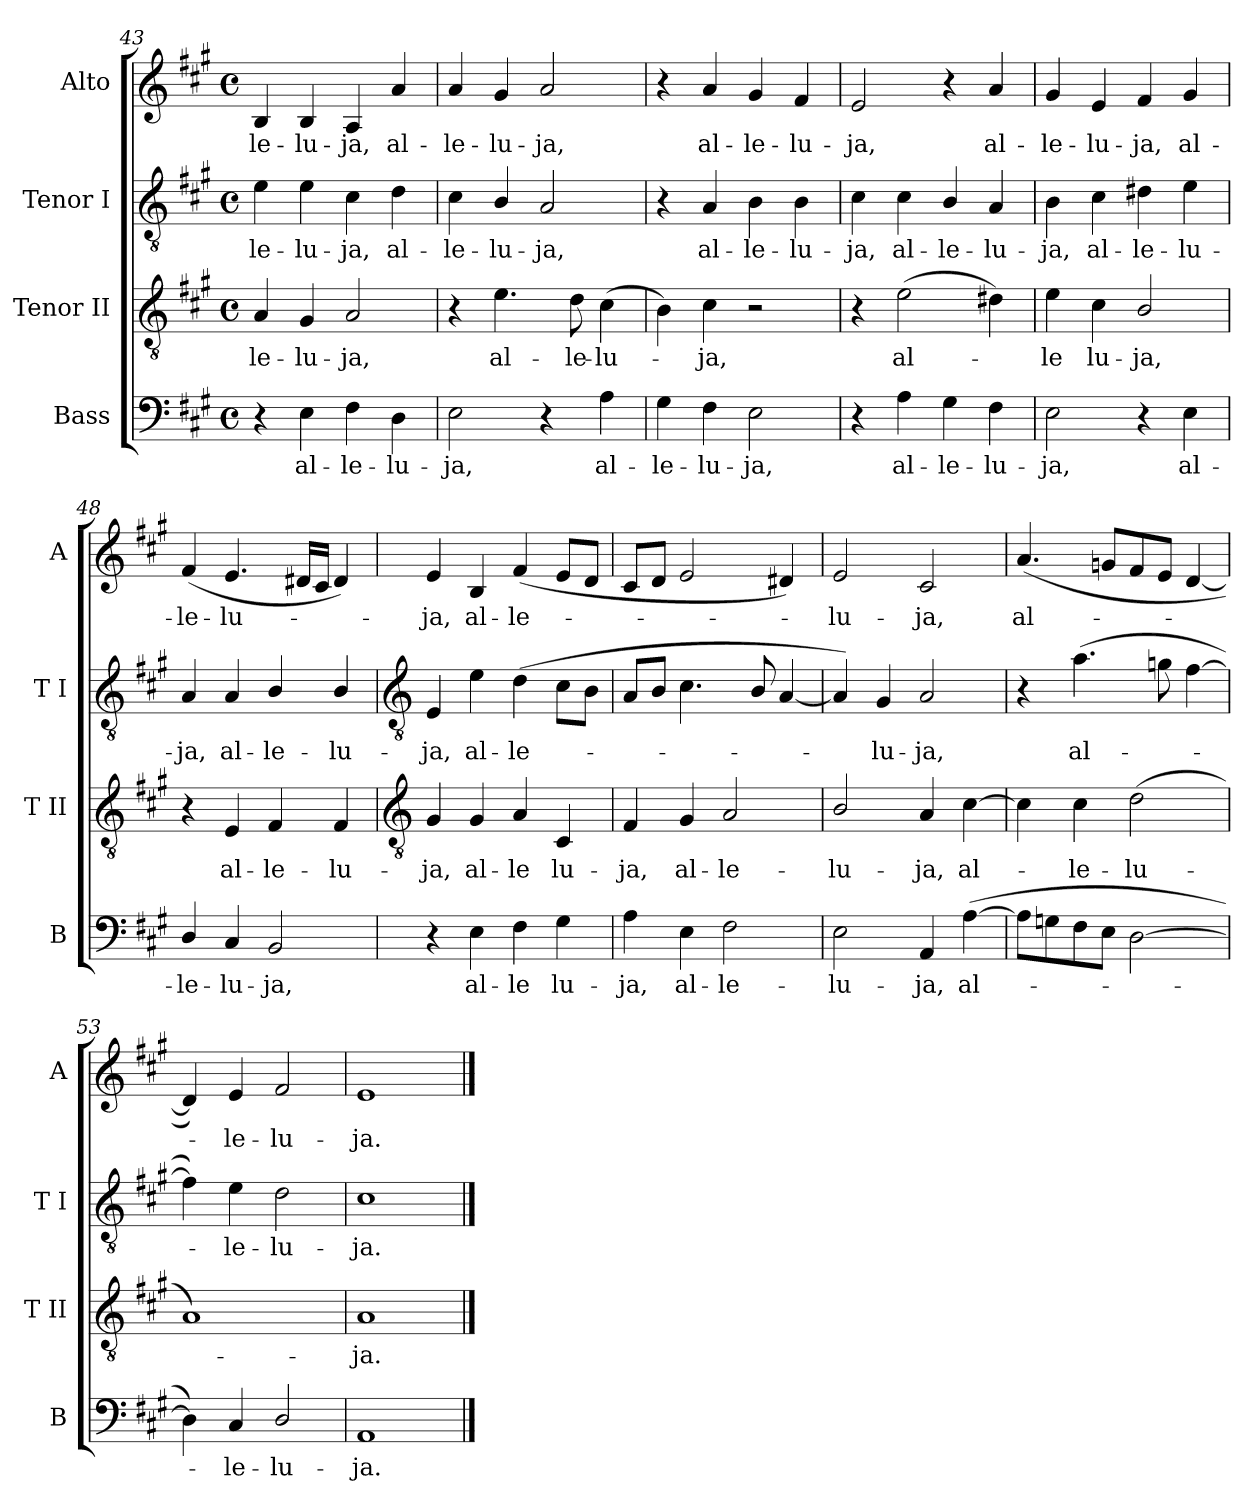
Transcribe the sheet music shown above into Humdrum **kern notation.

**kern	**text	**kern	**text	**kern	**text	**kern	**text
*part4	*part4	*part3	*part3	*part2	*part2	*part1	*part1
*staff4	*staff4	*staff3	*staff3	*staff2	*staff2	*staff1	*staff1
*I"Bass	*	*I"Tenor II	*	*I"Tenor I	*	*I"Alto	*
*I'B	*	*I'T II	*	*I'T I	*	*I'A	*
!!LO:LB:g=z
*clefF4	*	*clefGv2	*	*clefGv2	*	*clefG2	*
*k[f#c#g#]	*	*k[f#c#g#]	*	*k[f#c#g#]	*	*k[f#c#g#]	*
*A:	*	*A:	*	*A:	*	*A:	*
*M4/4	*	*M4/4	*	*M4/4	*	*M4/4	*
*met(c)	*	*met(c)	*	*met(c)	*	*met(c)	*
=43	=43	=43	=43	=43	=43	=43	=43
!	!	!	!LO:LY:b	!	!LO:LY:b	!	!LO:LY:b
4r	.	4A	-le-	4e	-le-	4B	-le-
!	!LO:LY:b	!	!LO:LY:b	!	!LO:LY:b	!	!LO:LY:b
4E	al-	4G#	-lu-	4e	-lu-	4B	-lu-
!	!LO:LY:b	!	!LO:LY:b	!	!LO:LY:b	!	!LO:LY:b
4F#	-le-	2A	-ja,	4c#	-ja,	4A	-ja,
!	!LO:LY:b	!	!	!	!LO:LY:b	!	!LO:LY:b
4D	-lu-	.	.	4d	al-	4a	al-
=44	=44	=44	=44	=44	=44	=44	=44
!	!LO:LY:b	!	!	!	!LO:LY:b	!	!LO:LY:b
2E	-ja,	4r	.	4c#	-le-	4a	-le-
!	!	!	!LO:LY:b	!	!LO:LY:b	!	!LO:LY:b
.	.	4.e	al-	4B/	-lu-	4g#	-lu-
!	!	!	!	!	!LO:LY:b	!	!LO:LY:b
4r	.	.	.	2A	-ja,	2a	-ja,
!	!	!	!LO:LY:b	!	!	!	!
.	.	8d	-le-	.	.	.	.
!	!LO:LY:b	!	!LO:LY:b	!	!	!	!
4A	al-	(>4c#	-lu-	.	.	.	.
=45	=45	=45	=45	=45	=45	=45	=45
!	!LO:LY:b	!	!	!	!	!	!
4G#	-le-	4B)	.	4r	.	4r	.
!	!LO:LY:b	!	!LO:LY:b	!	!LO:LY:b	!	!LO:LY:b
4F#	-lu-	4c#	ja,	4A	al-	4a	al-
!	!LO:LY:b	!	!	!	!LO:LY:b	!	!LO:LY:b
2E	-ja,	2r	.	4B	-le-	4g#	-le-
!	!	!	!	!	!LO:LY:b	!	!LO:LY:b
.	.	.	.	4B	-lu-	4f#	-lu-
=46	=46	=46	=46	=46	=46	=46	=46
!	!	!	!	!	!LO:LY:b	!	!LO:LY:b
4r	.	4r	.	4c#	-ja,	2e	-ja,
!	!LO:LY:b	!	!LO:LY:b	!	!LO:LY:b	!	!
4A	al-	(>2e	al-	4c#	al-	.	.
!	!LO:LY:b	!	!	!	!LO:LY:b	!	!
4G#	-le-	.	.	4B/	-le-	4r	.
!	!LO:LY:b	!	!	!	!LO:LY:b	!	!LO:LY:b
4F#	-lu-	4d#X)	.	4A	-lu-	4a	al-
=47	=47	=47	=47	=47	=47	=47	=47
!	!LO:LY:b	!	!LO:LY:b	!	!LO:LY:b	!	!LO:LY:b
2E	-ja,	4e	le	4B	-ja,	4g#	-le-
!	!	!	!LO:LY:b	!	!LO:LY:b	!	!LO:LY:b
.	.	4c#	lu-	4c#	al-	4e	-lu-
!	!	!	!LO:LY:b	!	!LO:LY:b	!	!LO:LY:b
4r	.	2B/	-ja,	4d#X	-le-	4f#	-ja,
!	!LO:LY:b	!	!	!	!LO:LY:b	!	!LO:LY:b
4E	al-	.	.	4e	-lu-	4g#	al-
=48	=48	=48	=48	=48	=48	=48	=48
!	!LO:LY:b	!	!	!	!LO:LY:b	!	!LO:LY:b
4D/	-le-	4r	.	4A	-ja,	(<4f#	-le-
!	!LO:LY:b	!	!LO:LY:b	!	!LO:LY:b	!	!LO:LY:b
4C#	-lu-	4E	al-	4A	al-	4.e	-lu-
!	!LO:LY:b	!	!LO:LY:b	!	!LO:LY:b	!	!
2BB	-ja,	4F#	-le-	4B/	-le-	.	.
.	.	.	.	.	.	16d#XLL	.
.	.	.	.	.	.	16c#JJ	.
!	!	!	!LO:LY:b	!	!LO:LY:b	!	!
.	.	4F#	-lu-	4B/	-lu-	4d#)	.
!!LO:LB:g=z
=49	=49	=49	=49	=49	=49	=49	=49
*	*	*clefGv2	*	*clefGv2	*	*	*
!	!	!	!LO:LY:b	!	!LO:LY:b	!	!LO:LY:b
4r	.	4G#	-ja,	4E	-ja,	4e	ja,
!	!LO:LY:b	!	!LO:LY:b	!	!LO:LY:b	!	!LO:LY:b
4E	al-	4G#	al-	4e	al-	4B	al-
!	!LO:LY:b	!	!LO:LY:b	!	!LO:LY:b	!	!LO:LY:b
4F#	-le	4A	-le	(>4d	-le-	(<4f#	-le-
!	!LO:LY:b	!	!LO:LY:b	!	!	!	!
4G#	lu-	4C#	lu-	8c#L	.	8eL	.
.	.	.	.	8BJ	.	8dJ	.
=50	=50	=50	=50	=50	=50	=50	=50
!	!LO:LY:b	!	!LO:LY:b	!	!	!	!
4A	-ja,	4F#	-ja,	8AL	.	8c#L	.
.	.	.	.	8BJ	.	8dJ	.
!	!LO:LY:b	!	!LO:LY:b	!	!	!	!
4E	al-	4G#	al-	4.c#	.	2e	.
!	!LO:LY:b	!	!LO:LY:b	!	!	!	!
2F#	-le-	2A	-le-	.	.	.	.
.	.	.	.	8B/	.	.	.
.	.	.	.	[4A	.	4d#X)	.
=51	=51	=51	=51	=51	=51	=51	=51
!	!LO:LY:b	!	!LO:LY:b	!	!	!	!LO:LY:b
2E	-lu-	2B/	-lu-	4A])	.	2e	lu-
!	!	!	!	!	!LO:LY:b	!	!
.	.	.	.	4G#	lu-	.	.
!	!LO:LY:b	!	!LO:LY:b	!	!LO:LY:b	!	!LO:LY:b
4AA	-ja,	4A	-ja,	2A	-ja,	2c#	-ja,
!	!LO:LY:b	!	!LO:LY:b	!	!	!	!
(>[4A	al-	[4c#	al-	.	.	.	.
=52	=52	=52	=52	=52	=52	=52	=52
!	!	!	!	!	!	!	!LO:LY:b
8AL]	.	4c#]	.	4r	.	(<4.a	al-
8Gn	.	.	.	.	.	.	.
!	!	!	!LO:LY:b	!	!LO:LY:b	!	!
8F#	.	4c#	le-	(>4.a	al-	.	.
8EJ	.	.	.	.	.	8gnL	.
!	!	!	!LO:LY:b	!	!	!	!
[2D	.	(>2d	-lu-	.	.	8f#	.
.	.	.	.	8gn	.	8eJ	.
.	.	.	.	[4f#	.	[4d	.
=53	=53	=53	=53	=53	=53	=53	=53
4D])	.	1A)	.	4f#])	.	4d])	.
!	!LO:LY:b	!	!	!	!LO:LY:b	!	!LO:LY:b
4C#	le-	.	.	4e	le-	4e	le-
!	!LO:LY:b	!	!	!	!LO:LY:b	!	!LO:LY:b
2D/	-lu-	.	.	2d	-lu-	2f#	-lu-
=54	=54	=54	=54	=54	=54	=54	=54
!	!LO:LY:b	!	!LO:LY:b	!	!LO:LY:b	!	!LO:LY:b
1AA	-ja.	1A	ja.	1c#	-ja.	1e	-ja.
==	==	==	==	==	==	==	==
*-	*-	*-	*-	*-	*-	*-	*-
